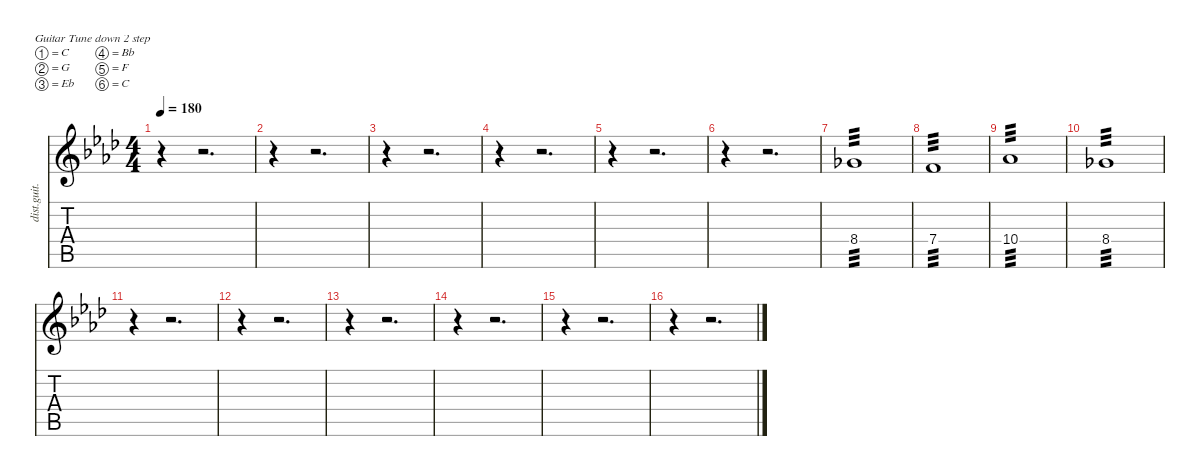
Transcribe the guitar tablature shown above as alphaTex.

\defaultSystemsLayout 4
\hideDynamics
\bracketExtendMode nobrackets
\track ("Gtr.4" "dist.guit.") {mute instrument distortionguitar}
\staff {score tabs}
\tuning (C4 G3 Eb3 Bb2 F2 C2)
\ts (4 4)
\tempo 180
\clef g2
\ks fminor
r.4{dy f beam Down} r.2{d beam Down} |
r.4{beam Down} r.2{d beam Down} |
r.4{beam Down} r.2{d beam Down} |
r.4{beam Down} r.2{d beam Down} |
r.4{beam Down} r.2{d beam Down} |
r.4{beam Down} r.2{d beam Down} |
8.4{acc b}.1{tp 3 beam Up} |
7.4{acc forcenatural}.1{tp 3 beam Up} |
10.4{acc b}.1{tp 3 beam Up} |
8.4{acc b}.1{tp 3 beam Up} |
r.4{beam Down} r.2{d beam Down} |
r.4{beam Down} r.2{d beam Down} |
r.4{beam Down} r.2{d beam Down} |
r.4{beam Down} r.2{d beam Down} |
r.4{beam Down} r.2{d beam Down} |
r.4{beam Down} r.2{d beam Down}
